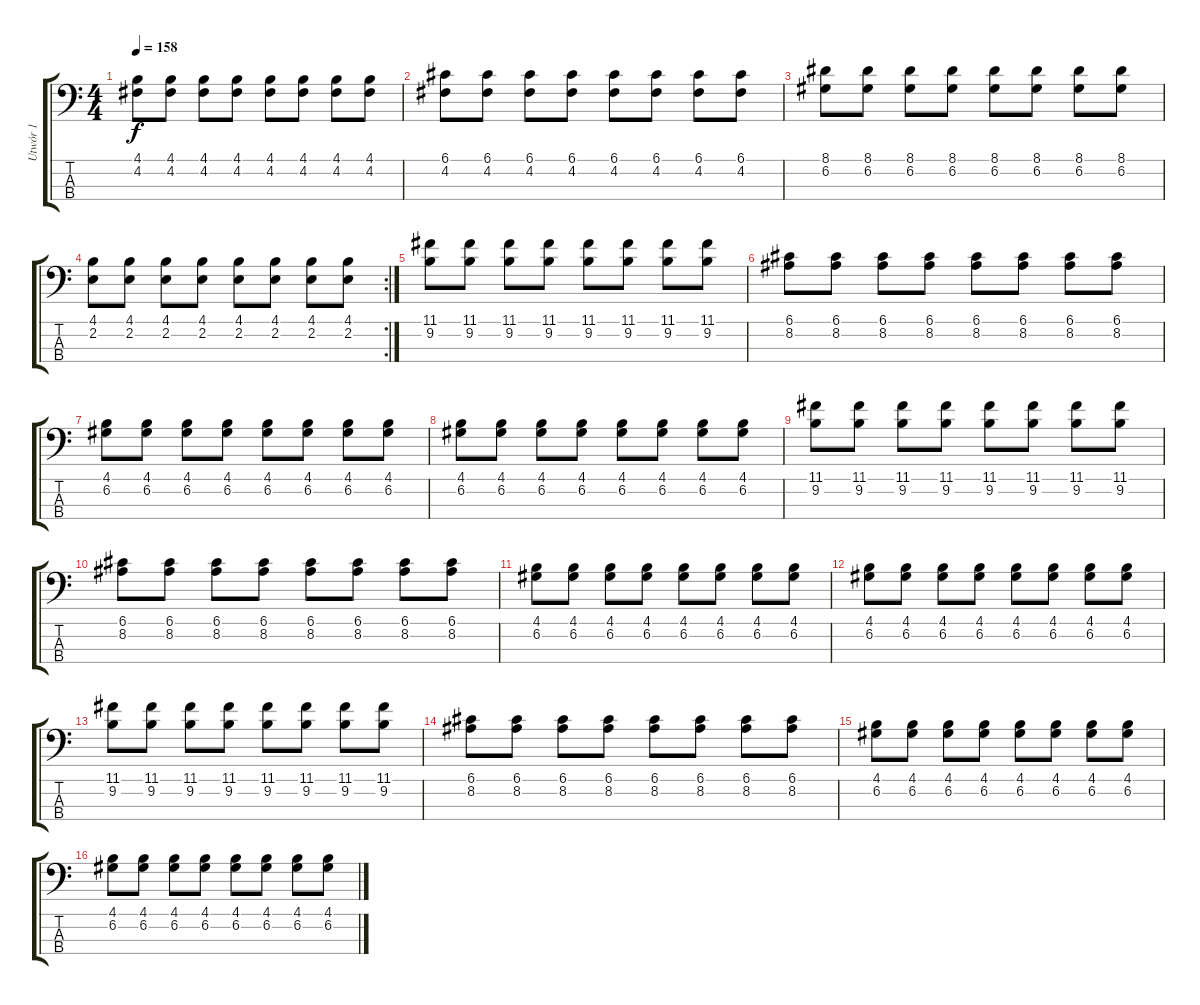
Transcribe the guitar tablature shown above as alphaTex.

\track ("Utwór 1" "Utwór 1") {instrument electricguitarjazz}
\staff {score tabs}
\tuning (G2 D2 A1 E1) {hide}
\ts (4 4)
\tempo 158
\clef f4
\ks c
(4.1 4.2).8{dy f instrument electricguitarjazz} (4.1 4.2).8 (4.1 4.2).8 (4.1 4.2).8 (4.1 4.2).8 (4.1 4.2).8 (4.1 4.2).8 (4.1 4.2).8 |
(6.1 4.2).8 (6.1 4.2).8 (6.1 4.2).8 (6.1 4.2).8 (6.1 4.2).8 (6.1 4.2).8 (6.1 4.2).8 (6.1 4.2).8 |
(8.1 6.2).8 (8.1 6.2).8 (8.1 6.2).8 (8.1 6.2).8 (8.1 6.2).8 (8.1 6.2).8 (8.1 6.2).8 (8.1 6.2).8 |
\rc 2
(4.1 2.2).8 (4.1 2.2).8 (4.1 2.2).8 (4.1 2.2).8 (4.1 2.2).8 (4.1 2.2).8 (4.1 2.2).8 (4.1 2.2).8 |
(11.1 9.2).8 (11.1 9.2).8 (11.1 9.2).8 (11.1 9.2).8 (11.1 9.2).8 (11.1 9.2).8 (11.1 9.2).8 (11.1 9.2).8 |
(6.1 8.2).8 (6.1 8.2).8 (6.1 8.2).8 (6.1 8.2).8 (6.1 8.2).8 (6.1 8.2).8 (6.1 8.2).8 (6.1 8.2).8 |
(4.1 6.2).8 (4.1 6.2).8 (4.1 6.2).8 (4.1 6.2).8 (4.1 6.2).8 (4.1 6.2).8 (4.1 6.2).8 (4.1 6.2).8 |
(4.1 6.2).8 (4.1 6.2).8 (4.1 6.2).8 (4.1 6.2).8 (4.1 6.2).8 (4.1 6.2).8 (4.1 6.2).8 (4.1 6.2).8 |
(11.1 9.2).8 (11.1 9.2).8 (11.1 9.2).8 (11.1 9.2).8 (11.1 9.2).8 (11.1 9.2).8 (11.1 9.2).8 (11.1 9.2).8 |
(6.1 8.2).8 (6.1 8.2).8 (6.1 8.2).8 (6.1 8.2).8 (6.1 8.2).8 (6.1 8.2).8 (6.1 8.2).8 (6.1 8.2).8 |
(4.1 6.2).8 (4.1 6.2).8 (4.1 6.2).8 (4.1 6.2).8 (4.1 6.2).8 (4.1 6.2).8 (4.1 6.2).8 (4.1 6.2).8 |
(4.1 6.2).8 (4.1 6.2).8 (4.1 6.2).8 (4.1 6.2).8 (4.1 6.2).8 (4.1 6.2).8 (4.1 6.2).8 (4.1 6.2).8 |
(11.1 9.2).8 (11.1 9.2).8 (11.1 9.2).8 (11.1 9.2).8 (11.1 9.2).8 (11.1 9.2).8 (11.1 9.2).8 (11.1 9.2).8 |
(6.1 8.2).8 (6.1 8.2).8 (6.1 8.2).8 (6.1 8.2).8 (6.1 8.2).8 (6.1 8.2).8 (6.1 8.2).8 (6.1 8.2).8 |
(4.1 6.2).8 (4.1 6.2).8 (4.1 6.2).8 (4.1 6.2).8 (4.1 6.2).8 (4.1 6.2).8 (4.1 6.2).8 (4.1 6.2).8 |
(4.1 6.2).8 (4.1 6.2).8 (4.1 6.2).8 (4.1 6.2).8 (4.1 6.2).8 (4.1 6.2).8 (4.1 6.2).8 (4.1 6.2).8
